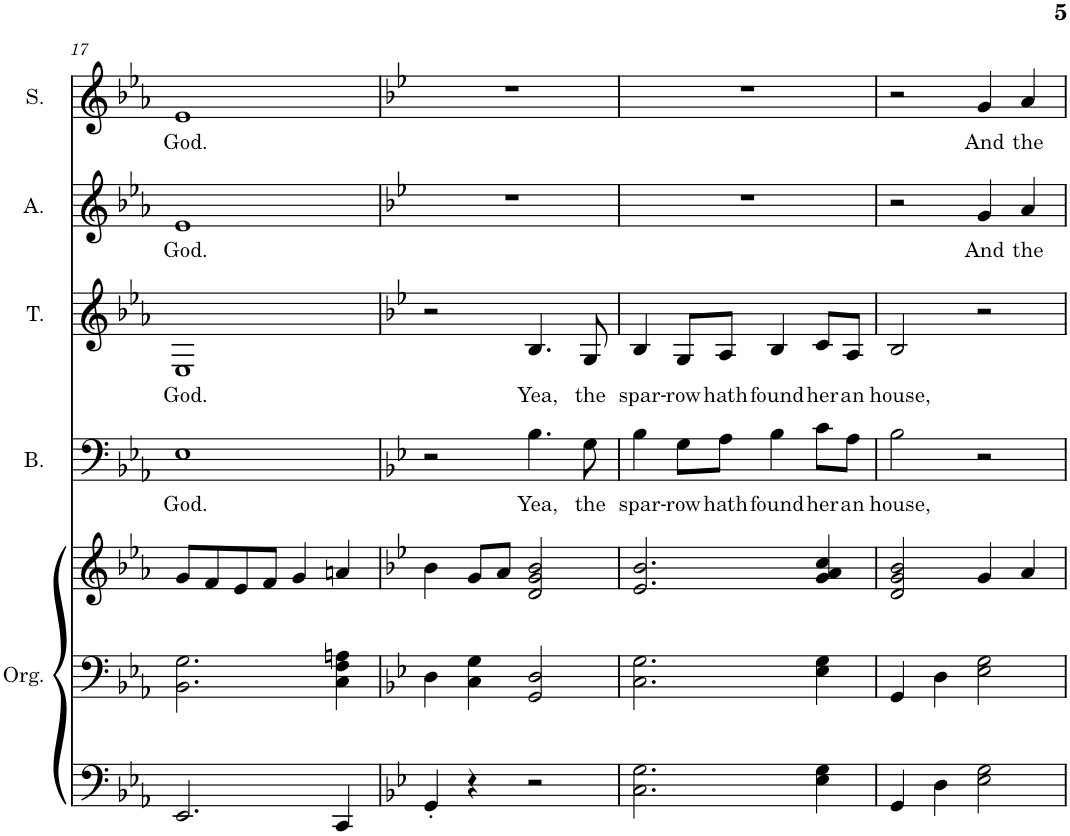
**kern	**kern	**kern	**kern	**text	**kern	**text	**kern	**text	**kern	**text
*part7	*part6	*part5	*part4	*part4	*part3	*part3	*part2	*part2	*part1	*part1
*staff7	*staff6	*staff5	*staff4	*staff4	*staff3	*staff3	*staff2	*staff2	*staff1	*staff1
*I"Pipe Organ	*I"Org.	*I"Pipe Organ	*I"B.	*	*I"T.	*	*I"A.	*	*I"S.	*
*I'P Org	*I'Org.	*I'P Org	*I'B.	*	*I'T.	*	*I'A.	*	*I'S.	*
!!LO:PB:g=z
*clefF4	*clefF4	*clefG2	*clefF4	*	*clefG2	*	*clefG2	*	*clefG2	*
*k[b-e-a-]	*k[b-e-a-]	*k[b-e-a-]	*k[b-e-a-]	*	*k[b-e-a-]	*	*k[b-e-a-]	*	*k[b-e-a-]	*
*M4/4	*M4/4	*M4/4	*M4/4	*	*M4/4	*	*M4/4	*	*M4/4	*
=17	=17	=17	=17	=17	=17	=17	=17	=17	=17	=17
!	!	!	!	!LO:LY:b	!	!LO:LY:b	!	!LO:LY:b	!	!LO:LY:b
2.EE-/	2.BB-\ 2.G\	8g/L	1E-	God.	1E-	God.	1e-	God.	1e-	God.
.	.	8f/	.	.	.	.	.	.	.	.
.	.	8e-/	.	.	.	.	.	.	.	.
.	.	8f/J	.	.	.	.	.	.	.	.
.	.	4g/	.	.	.	.	.	.	.	.
4CC/	4C\ 4F\ 4An\	4an/	.	.	.	.	.	.	.	.
=18	=18	=18	=18	=18	=18	=18	=18	=18	=18	=18
*k[b-e-]	*k[b-e-]	*k[b-e-]	*k[b-e-]	*	*k[b-e-]	*	*k[b-e-]	*	*k[b-e-]	*
4GG'/	4D\	4b-\	2r	.	2r	.	1r	.	1r	.
4r	4C\ 4G\	8g/L	.	.	.	.	.	.	.	.
.	.	8a/J	.	.	.	.	.	.	.	.
!	!	!	!	!LO:LY:b	!	!LO:LY:b	!	!	!	!
2r	2GG/ 2D/	2d/ 2g/ 2b-/	4.B-\	Yea,	4.B-/	Yea,	.	.	.	.
!	!	!	!	!LO:LY:b	!	!LO:LY:b	!	!	!	!
.	.	.	8G\	the	8G/	the	.	.	.	.
=19	=19	=19	=19	=19	=19	=19	=19	=19	=19	=19
!	!	!	!	!LO:LY:b	!	!LO:LY:b	!	!	!	!
2.C\ 2.G\	2.C\ 2.G\	2.e-/ 2.b-/	4B-\	spar-	4B-/	spar-	1r	.	1r	.
!	!	!	!	!LO:LY:b	!	!LO:LY:b	!	!	!	!
.	.	.	8G\L	-row	8G/L	-row	.	.	.	.
!	!	!	!	!LO:LY:b	!	!LO:LY:b	!	!	!	!
.	.	.	8A\J	hath	8A/J	hath	.	.	.	.
!	!	!	!	!LO:LY:b	!	!LO:LY:b	!	!	!	!
.	.	.	4B-\	found	4B-/	found	.	.	.	.
!	!	!	!	!LO:LY:b	!	!LO:LY:b	!	!	!	!
4E-\ 4G\	4E-\ 4G\	4g/ 4a/ 4cc/	8c\L	her	8c/L	her	.	.	.	.
!	!	!	!	!LO:LY:b	!	!LO:LY:b	!	!	!	!
.	.	.	8A\J	an	8A/J	an	.	.	.	.
=20	=20	=20	=20	=20	=20	=20	=20	=20	=20	=20
!	!	!	!	!LO:LY:b	!	!LO:LY:b	!	!	!	!
4GG/	4GG/	2d/ 2g/ 2b-/	2B-\	house,	2B-/	house,	2r	.	2r	.
4D\	4D\	.	.	.	.	.	.	.	.	.
!	!	!	!	!	!	!	!	!LO:LY:b	!	!LO:LY:b
2E-\ 2G\	2E-\ 2G\	4g/	2r	.	2r	.	4g/	And	4g/	And
!	!	!	!	!	!	!	!	!LO:LY:b	!	!LO:LY:b
.	.	4a/	.	.	.	.	4a/	the	4a/	the
=	=	=	=	=	=	=	=	=	=	=
*-	*-	*-	*-	*-	*-	*-	*-	*-	*-	*-
